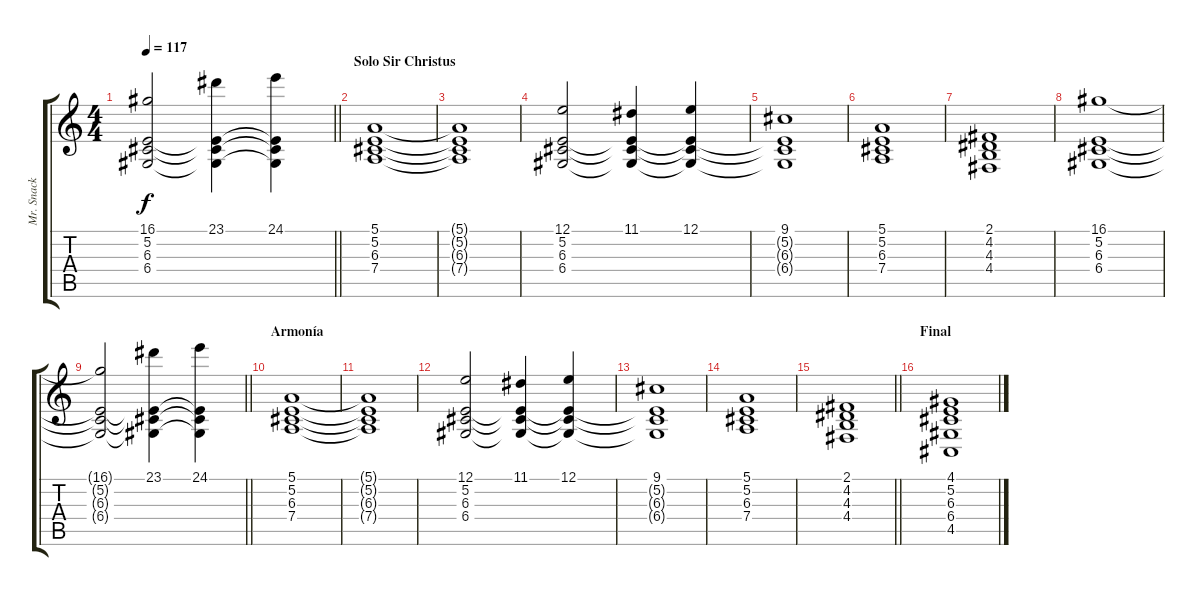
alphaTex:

\track ("Mr. Snack" "Mr. Snack") {instrument pad8sweep}
\staff {score tabs}
\tuning (E4 B3 G3 D3 A2 E2) {hide}
\ts (4 4)
\tempo 117
\clef g2
\barLineRight lightlight
\ks c
(16.1{t} 5.2{t} 6.3{t} 6.4{t}).2{dy f} (23.1 5.2{t} 6.3{t} 6.4{t}).4 (24.1 5.2{t} 6.3{t} 6.4{t}).4 |
\section ("" "Solo Sir Christus")
(5.1 5.2 6.3 7.4).1 |
(5.1{t} 5.2{t} 6.3{t} 7.4{t}).1 |
(12.1 5.2 6.3 6.4).2 (11.1 5.2{t} 6.3{t} 6.4{t}).4 (12.1 5.2{t} 6.3{t} 6.4{t}).4 |
(9.1 5.2{t} 6.3{t} 6.4{t}).1 |
(5.1 5.2 6.3 7.4).1 |
(2.1 4.2 4.3 4.4).1 |
(16.1 5.2 6.3 6.4).1 |
\barLineRight lightlight
(16.1{t} 5.2{t} 6.3{t} 6.4{t}).2 (23.1 5.2{t} 6.3{t} 6.4{t}).4 (24.1 5.2{t} 6.3{t} 6.4{t}).4 |
\section ("" "Armonía")
(5.1 5.2 6.3 7.4).1 |
(5.1{t} 5.2{t} 6.3{t} 7.4{t}).1 |
(12.1 5.2 6.3 6.4).2 (11.1 5.2{t} 6.3{t} 6.4{t}).4 (12.1 5.2{t} 6.3{t} 6.4{t}).4 |
(9.1 5.2{t} 6.3{t} 6.4{t}).1 |
(5.1 5.2 6.3 7.4).1 |
\barLineRight lightlight
(2.1 4.2 4.3 4.4).1 |
\section ("" "Final")
(4.1 5.2 6.3 6.4 4.5).1
